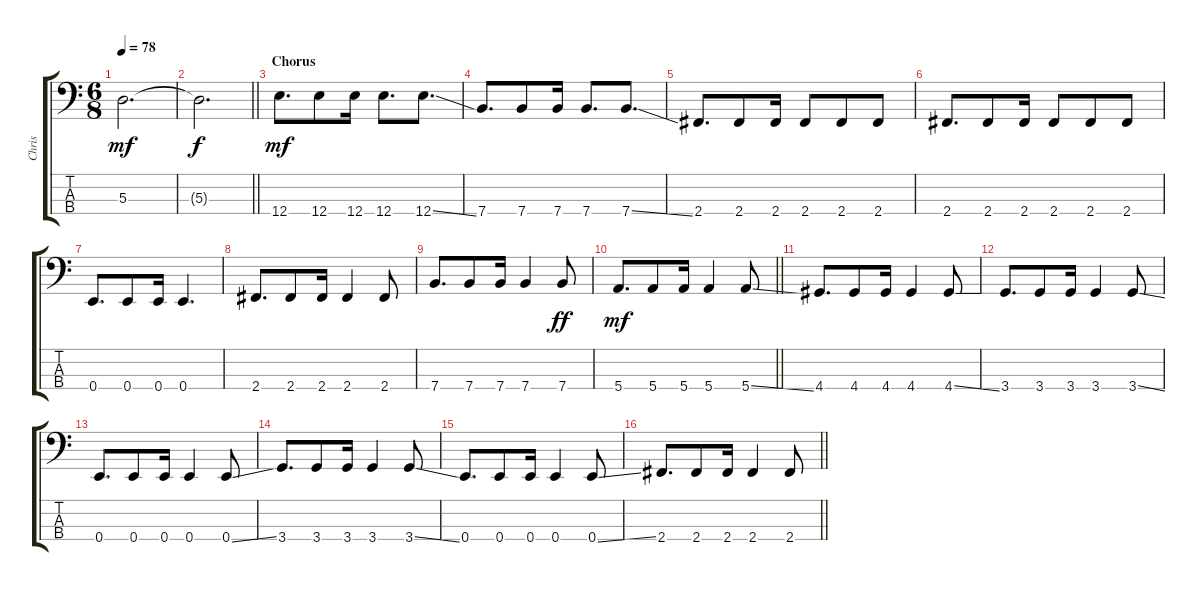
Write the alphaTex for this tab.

\track ("Chris" "Chris") {instrument electricbassfinger}
\staff {score tabs}
\tuning (G2 D2 A1 E1) {hide}
\ts (6 8)
\tempo 78
\clef f4
\ks c
5.3.2{d dy mf} |
\barLineRight lightlight
5.3{t}.2{d dy f} |
\section ("" "Chorus")
12.4.8{d dy mf} 12.4.8 12.4.16 12.4.8{d} 12.4{ss}.8{d} |
7.4.8{d} 7.4.8 7.4.16 7.4.8{d} 7.4{ss}.8{d} |
2.4.8{d} 2.4.8 2.4.16 2.4.8 2.4.8 2.4.8 |
2.4.8{d} 2.4.8 2.4.16 2.4.8 2.4.8 2.4.8 |
0.4.8{d} 0.4.8 0.4.16 0.4.4{d} |
2.4.8{d} 2.4.8 2.4.16 2.4.4 2.4.8 |
7.4.8{d} 7.4.8 7.4.16 7.4.4 7.4.8{dy ff} |
\barLineRight lightlight
5.4.8{d dy mf} 5.4.8 5.4.16 5.4.4 5.4{ss}.8 |
4.4.8{d} 4.4.8 4.4.16 4.4.4 4.4{ss}.8 |
3.4.8{d} 3.4.8 3.4.16 3.4.4 3.4{ss}.8 |
0.4.8{d} 0.4.8 0.4.16 0.4.4 0.4{ss}.8 |
3.4.8{d} 3.4.8 3.4.16 3.4.4 3.4{ss}.8 |
0.4.8{d} 0.4.8 0.4.16 0.4.4 0.4{ss}.8 |
\barLineRight lightlight
2.4.8{d} 2.4.8 2.4.16 2.4.4 2.4{ss}.8
